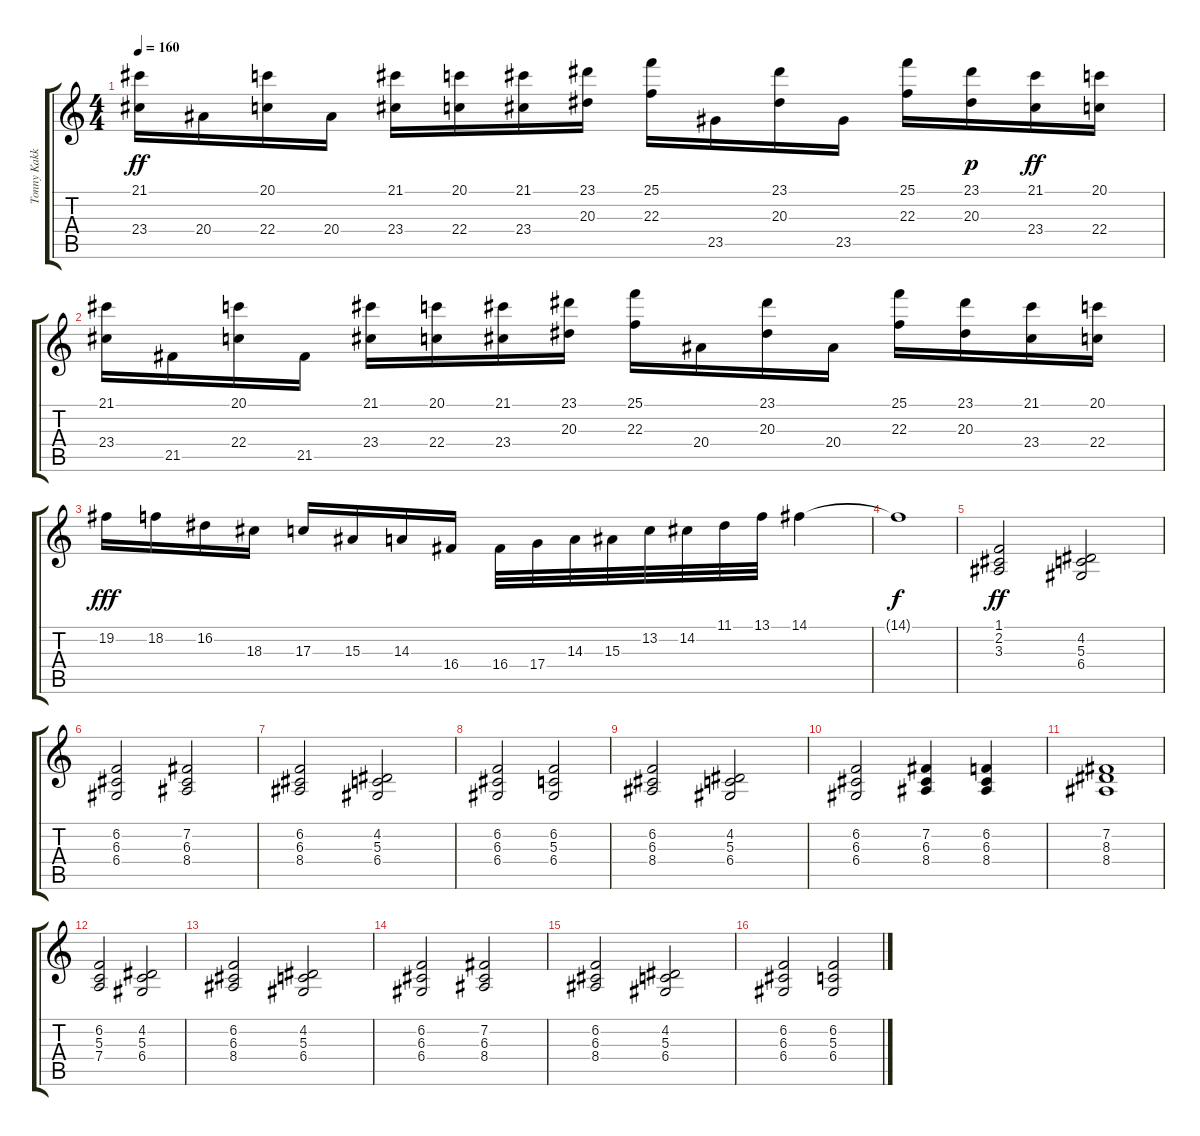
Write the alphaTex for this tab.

\track ("Tonny Kakko" "Tonny Kakk") {instrument harpsichord}
\staff {score tabs}
\tuning (E4 B3 G3 D3 A2 E2) {hide}
\ts (4 4)
\tempo 160
\clef g2
\ks c
(21.1 23.4).16{dy ff} 20.4.16 (20.1 22.4).16 20.4.16 (21.1 23.4).16 (20.1 22.4).16 (21.1 23.4).16 (23.1 20.3).16 (25.1 22.3).16 23.5.16 (23.1 20.3).16 23.5.16 (25.1 22.3).16 (23.1 20.3).16{dy p} (21.1 23.4).16{dy ff} (20.1 22.4).16 |
(21.1 23.4).16 21.5.16 (20.1 22.4).16 21.5.16 (21.1 23.4).16 (20.1 22.4).16 (21.1 23.4).16 (23.1 20.3).16 (25.1 22.3).16 20.4.16 (23.1 20.3).16 20.4.16 (25.1 22.3).16 (23.1 20.3).16 (21.1 23.4).16 (20.1 22.4).16 |
19.2.16{dy fff} 18.2.16 16.2.16 18.3.16 17.3.16 15.3.16 14.3.16 16.4.16 16.4.32 17.4.32 14.3.32 15.3.32 13.2.32 14.2.32 11.1.32 13.1.32 14.1.4 |
14.1{t}.1{dy f} |
(1.1 2.2 3.3).2{dy ff} (4.2 5.3 6.4).2 |
(6.2 6.3 6.4).2 (7.2 6.3 8.4).2 |
(6.2 6.3 8.4).2 (4.2 5.3 6.4).2 |
(6.2 6.3 6.4).2 (6.2 5.3 6.4).2 |
(6.2 6.3 8.4).2 (4.2 5.3 6.4).2 |
(6.2 6.3 6.4).2 (7.2 6.3 8.4).4 (6.2 6.3 8.4).4 |
(7.2 8.3 8.4).1 |
(6.2 5.3 7.4).2 (4.2 5.3 6.4).2 |
(6.2 6.3 8.4).2 (4.2 5.3 6.4).2 |
(6.2 6.3 6.4).2 (7.2 6.3 8.4).2 |
(6.2 6.3 8.4).2 (4.2 5.3 6.4).2 |
(6.2 6.3 6.4).2 (6.2 5.3 6.4).2
